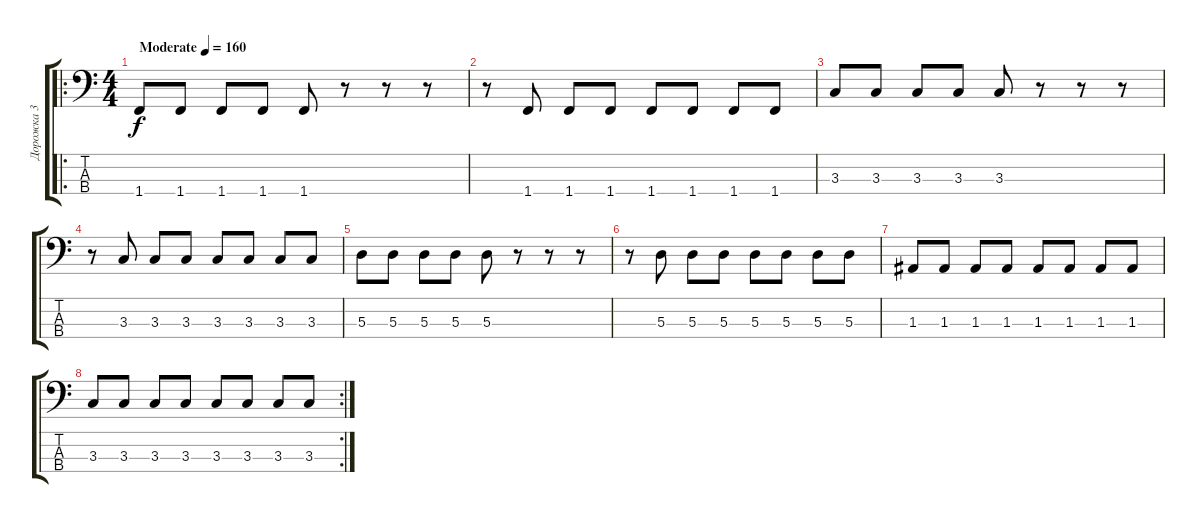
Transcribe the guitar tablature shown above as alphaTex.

\track ("Дорожка 3" "Дорожка 3") {instrument electricbasspick}
\staff {score tabs}
\tuning (G2 D2 A1 E1) {hide}
\ro
\ts (4 4)
\tempo (160 "Moderate")
\clef f4
\ks c
1.4.8{dy f instrument electricbasspick} 1.4.8 1.4.8 1.4.8 1.4.8 r.8 r.8 r.8 |
r.8 1.4.8 1.4.8 1.4.8 1.4.8 1.4.8 1.4.8 1.4.8 |
3.3.8 3.3.8 3.3.8 3.3.8 3.3.8 r.8 r.8 r.8 |
r.8 3.3.8 3.3.8 3.3.8 3.3.8 3.3.8 3.3.8 3.3.8 |
5.3.8 5.3.8 5.3.8 5.3.8 5.3.8 r.8 r.8 r.8 |
r.8 5.3.8 5.3.8 5.3.8 5.3.8 5.3.8 5.3.8 5.3.8 |
1.3.8 1.3.8 1.3.8 1.3.8 1.3.8 1.3.8 1.3.8 1.3.8 |
\rc 2
3.3.8 3.3.8 3.3.8 3.3.8 3.3.8 3.3.8 3.3.8 3.3.8
